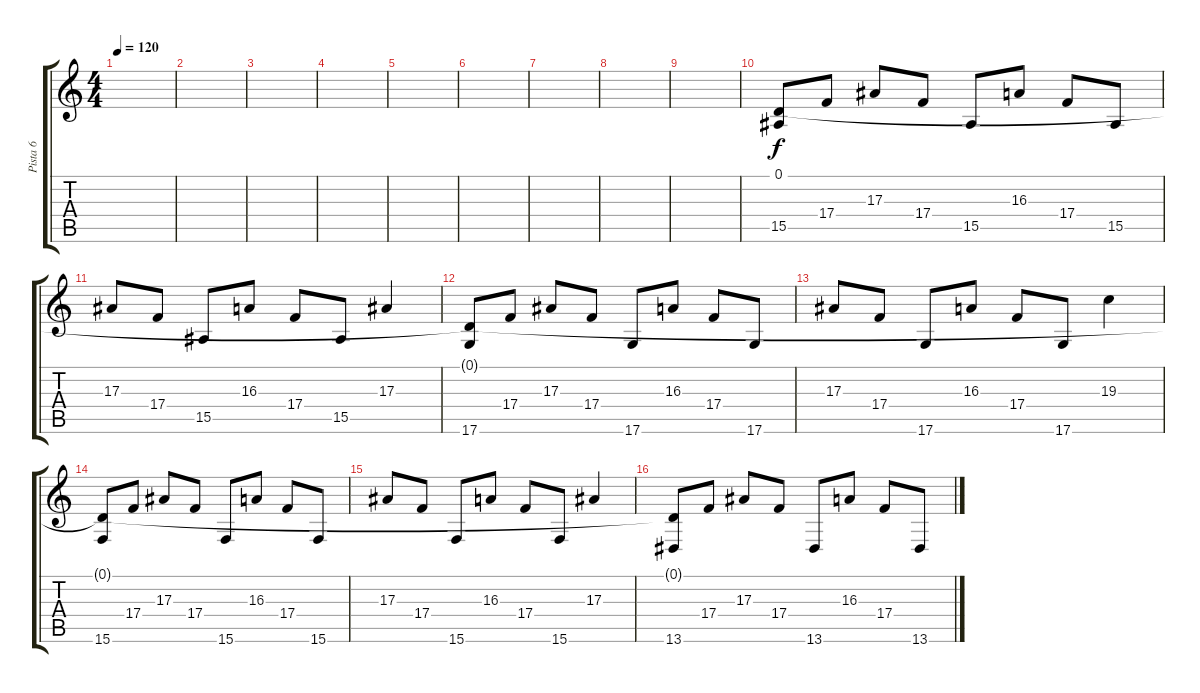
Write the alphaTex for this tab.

\track ("Pista 6" "Pista 6") {instrument tremolostrings}
\staff {score tabs}
\tuning (D4 A3 F3 C3 G2 D2) {hide}
\ts (4 4)
\tempo 120
\clef g2
\ks c
|
|
|
|
|
|
|
|
|
(0.1 15.5).8 17.4.8 17.3.8 17.4.8 15.5.8 16.3.8 17.4.8 15.5.8 |
17.3.8 17.4.8 15.5.8 16.3.8 17.4.8 15.5.8 17.3.4 |
(0.1{t} 17.6).8 17.4.8 17.3.8 17.4.8 17.6.8 16.3.8 17.4.8 17.6.8 |
17.3.8 17.4.8 17.6.8 16.3.8 17.4.8 17.6.8 19.3.4 |
(0.1{t} 15.6).8 17.4.8 17.3.8 17.4.8 15.6.8 16.3.8 17.4.8 15.6.8 |
17.3.8 17.4.8 15.6.8 16.3.8 17.4.8 15.6.8 17.3.4 |
(0.1{t} 13.6).8 17.4.8 17.3.8 17.4.8 13.6.8 16.3.8 17.4.8 13.6.8
